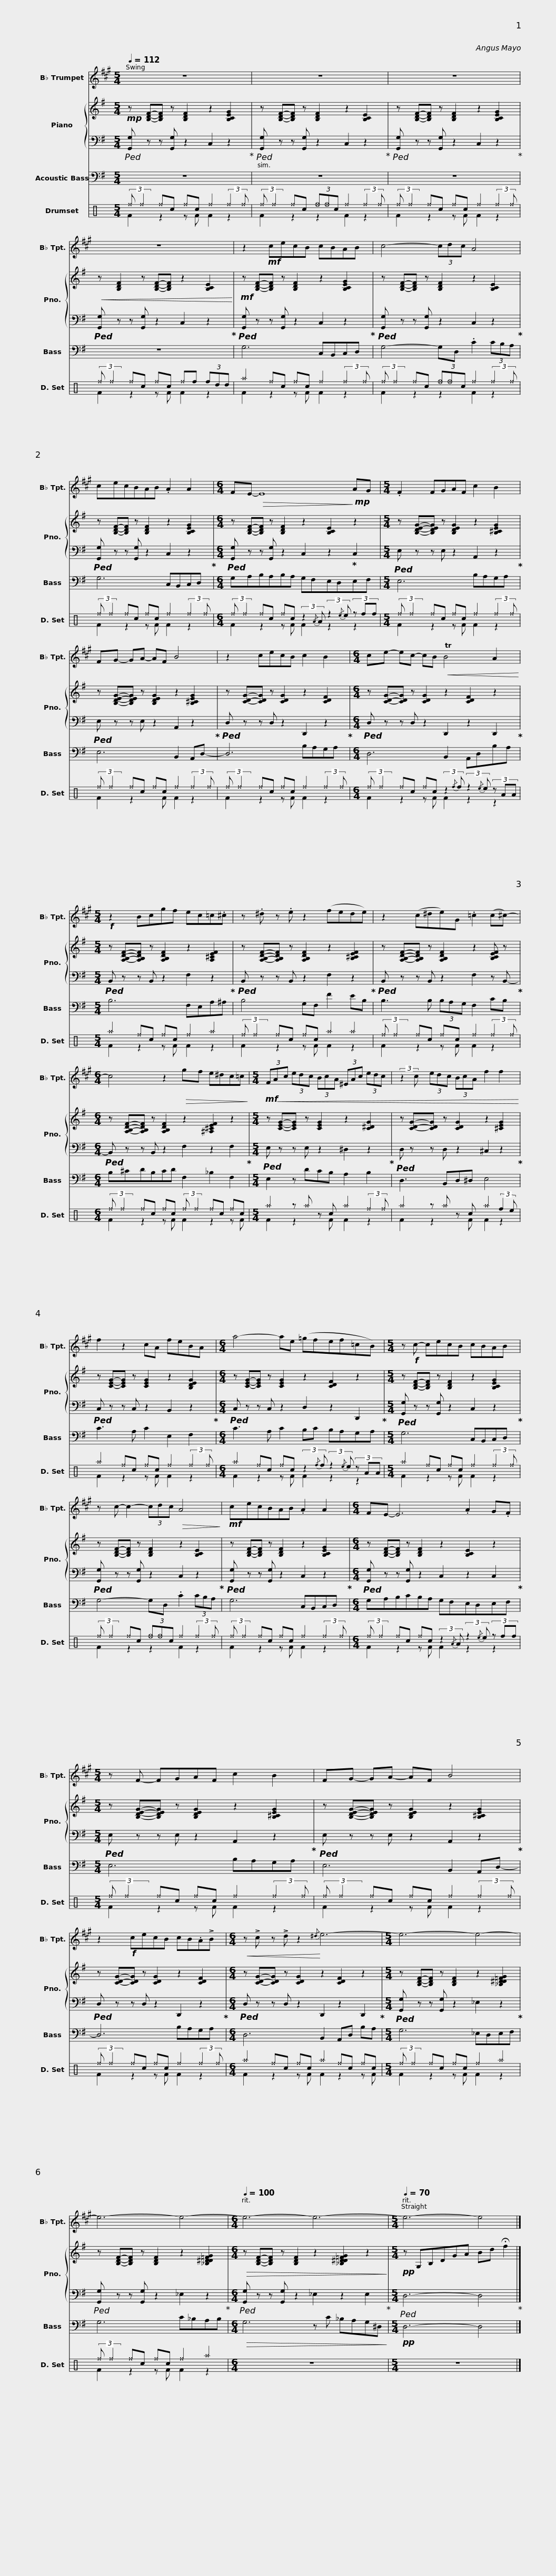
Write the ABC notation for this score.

X:1
%%score 1 { 2 | 3 } 4 ( 5 6 )
L:1/8
Q:1/4=112
M:5/4
I:linebreak $
K:G
V:1 treble transpose=-2
V:2 treble
V:3 bass
V:4 bass transpose=-12
V:5 perc
K:none
V:6 perc
K:none
V:1
[K:A] z10 | z10 |$ z10 | z10 |$ z2!mf! cecB cBAB | %5
 c4- (3cdc A4 |$ cecBAB .A2 A2 |[M:6/4] FE-!>(! E8!>)!!mp! AG |$[M:5/4] .F2 FGAF c2 B2 | FG- GA- AF B4 |$ %10
 z2 cecB c2 B2 |[M:6/4] ce- ec- cB!<(! TB4 A2!<)! |$[M:5/4]!f! z2 Bcgf ec=c.^c | z .^d z .e z2 (fede) |$ z2 (c^de)G .=c2 (c^c-) | %15
[M:6/4] c4 z2!>(! gf e^dc=c!>)! |$[M:5/4]!mf! (3F!<(!Ac (3edc (3BcA (3^EAc (3edc | (3:2:2z2 c (3edc (3BcA f2 f2!<)! |$ f2 z2 cA feBA |[M:6/4] a4- ae (=gfef=cB) |$ %20
[M:5/4] z!f! c- cecB cBAB | z c- c2- (3cdc!>(! A4!>)! |$!mf! cecBAB .A2 A2 |[M:6/4] FE- E6 .A2 G.F |$[M:5/4] z F- FGAF c2 B2 | %25
 FG- GA- AF B4 |$ z2!f! cecB cB.A!>!B |[M:6/4]!<(! z !>!c z !>!d z2!<)!{/^d} e6- |$[M:5/4] e6- e4- | e6- e4- | %30
[M:6/4][Q:1/4=100] e6- e6- |$[M:5/4][Q:1/4=70] e6- e4 |] %32
V:2
!mp! z [B,DF]-[B,DF] z [B,DF]2 z2 [B,CEG]2 | z [B,DF]-[B,DF] z [B,DF]2 z2 [B,CE]2 |$ z [B,DF]-[B,DF] z [B,DF]2 z2 [B,CEG]2 |!<(! z [B,DF]2 z [B,DF]-[B,DF] z2 [B,CE]2!<)! |$!mf! z [B,DF]-[B,DF] z [B,DF]2 z2 [B,CEG]2 | %5
 z [B,DF]-[B,DF] z [B,DF]2 z2 [B,CE]2 |$ z [B,DF]-[B,DF] z [B,DF]2 z2 [B,CEG]2 |[M:6/4] z [B,DF]-[B,DF] z [B,DF]2 z2 [B,CE]2 z2 |$[M:5/4] z [B,DEG]-[B,DEG] z [B,DEG]2 z2 [B,^CEG]2 | z [B,DEG]-[B,DEG] z [B,DEG]2 z2 [B,^CEG]2 |$ %10
 z [CDG]-[CDG] z [CDG]2 z2 [CDF]2 |[M:6/4] z [CDG]-[CDG] z [CDG]2 z2 [CDF]2 z2 |$[M:5/4] z [A,B,DF]-[A,B,DF] z [A,B,DF]2 z2 [A,^CEF]2 | z [A,B,DF]-[A,B,DF] z [A,B,DF]2 z2 [B,^CEF]2 |$ z [A,B,DF]-[A,B,DF] z [A,B,DF]2 z2 [B,CEF] z | %15
[M:6/4] z [A,B,DF]-[A,B,DF] z [A,B,DF]2 z2 [^A,^CEF]2 z2 |$[M:5/4] z [CEG]-[CEG] z [CEG]2 z2 [C^DG]2 | z [CDG]-[CDG] z [CDG]2 z2 [^CEG]2 |$ z [CEG]-[CEG] z [CEG]2 z2 [B,DEG]2 |[M:6/4] z [CEG]-[CEG] z [CEG]2 z2 [CDF]2 z2 |$ %20
[M:5/4] z [B,DF]-[B,DF] z [B,DF]2 z2 [B,CEG]2 | z [B,DF]-[B,DF] z [B,DF]2 z2 [B,CE]2 |$ z [B,DF]-[B,DF] z [B,DF]2 z2 [B,CEG]2 |[M:6/4] z [B,DF]-[B,DF] z [B,DF]2 z2 [B,CE]2 z2 |$[M:5/4] z [B,DEG]-[B,DEG] z [B,DEG]2 z2 [B,^CEG]2 | %25
 z [B,DEG]-[B,DEG] z [B,DEG]2 z2 [B,^CEG]2 |$ z [CDG]-[CDG] z [CDG]2 z2 [CDF]2 |[M:6/4] z [CDG]-[CDG] z [CDG]2 z2 [CDF]2 z2 |$[M:5/4] z [B,DF]-[B,DF] z [B,DF]2 z2 [_B,D^D=FG]2 | z [B,DF]-[B,DF] z [B,DF]2 z2 [_B,D^D=FG]2 | %30
[M:6/4]!>(! z [B,DF]-[B,DF] z [B,DF]2 z2 [_B,D^D=FG]2 z2!>)! |$[M:5/4]!pp! z G,B,DGA Bd !fermata!f2 |] %32
V:3
!ped! [G,,G,] z z [G,,G,] z2 C,2 z2!ped-up! |!ped! [G,,G,] z z [G,,G,] z2 C,2 z2!ped-up! |$!ped! [G,,G,] z z [G,,G,] z2 C,2 z2!ped-up! |!ped! [G,,G,] z z [G,,G,] z2 C,2 z2!ped-up! |$!ped! [G,,G,] z z [G,,G,] z2 C,2 z2!ped-up! | %5
!ped! [G,,G,] z z [G,,G,] z2 C,2 z2!ped-up! |$!ped! [G,,G,] z z [G,,G,] z2 C,2 z2!ped-up! |[M:6/4]!ped! [G,,G,] z z [G,,G,] z2 C,2 z2!ped-up! C,2 |$[M:5/4]!ped! E, z z E, z2 A,,2 z2!ped-up! |!ped! E, z z E, z2 A,,2 z2!ped-up! |$ %10
!ped! D, z z D, z2 D,,2 z2!ped-up! |[M:6/4]!ped! D, z z D, z2 D,,2 z2 D,,2!ped-up! |$[M:5/4]!ped! B,, z z B,, z2 F,2 z2!ped-up! |!ped! B,, z z B,, z2 F,2 z2!ped-up! |$!ped! B,, z z B,, z2 F,2 z B,,-!ped-up! | %15
[M:6/4]!ped! B,, z z B,, z2 F,2 z2 F,2!ped-up! |$[M:5/4]!ped! E, z z E, z2 ^D,2 z2!ped-up! |!ped! D, z z D, z2 ^C,2 z2!ped-up! |$!ped! C, z z C, z2 B,,2 z2!ped-up! |[M:6/4]!ped! C, z z C, z2 D,2 z2 D,,2!ped-up! |$ %20
[M:5/4]!ped! [G,,G,] z z [G,,G,] z2 C,2 z2!ped-up! |!ped! [G,,G,] z z [G,,G,] z2 C,2 z2!ped-up! |$!ped! [G,,G,] z z [G,,G,] z2 C,2 z2!ped-up! |[M:6/4]!ped! [G,,G,] z z [G,,G,] z2 C,2 z2 C,2!ped-up! |$[M:5/4]!ped! E, z z E, z2 A,,2 z2!ped-up! | %25
!ped! E, z z E, z2 A,,2 z2!ped-up! |$!ped! D, z z D, z2 D,,2 z2!ped-up! |[M:6/4]!ped! D, z z D, z2 D,,2 z2 D,,2!ped-up! |$[M:5/4]!ped! [G,,G,] z z [G,,G,] z2 _E,2 z2!ped-up! |!ped! [G,,G,] z z [G,,G,] z2 _E,2 z2!ped-up! | %30
[M:6/4]!ped! [G,,G,] z z [G,,G,] z2 _E,2 z2 E,2!ped-up! |$[M:5/4]!ped! D,6- D,4!ped-up! |] %32
V:4
 z10 | z10 |$ z10 | z10 |$ G,6 C,B,,C,D, | %5
 G,4- G,D, .C2 (3CB,A, |$ G,6 C,B,,C,D, |[M:6/4] G,A,B,A,B,A, G,F,E,D,E,F, |$[M:5/4] E,6 B,A,G,A, | E,6 B,,2 A,,D,- |$ %10
 D,6 B,A,G,A, |[M:6/4] D,6 B,,2 A,,D,B,A, |$[M:5/4] B,6 F,E,A,^A, | B,4 G,F, F2 EB, |$ B,3 B, (3B,A,G, F,2 CB, | %15
[M:6/4] B,^CDB,CD F,2 _B,2 F,2 |$[M:5/4] E,2 z DCB, A,2 B,2 | D,3 B,,D,^D, E,4 |$ C3 A, C2 E,2 F,2 |[M:6/4] C3 A, C2 B,C B,A,G,A, |$ %20
[M:5/4] G,6 C,B,,C,D, | G,4- G,D, .C2 (3CB,A, |$ G,6 C,B,,C,D, |[M:6/4] G,A,B,CB,A, G,F,E,D,E,F, |$[M:5/4] E,6 B,A,G,A, | %25
 E,6 B,,2 A,,D,- |$ D,6 B,A,G,A, |[M:6/4] D,6 B,,2 A,,D, B,A, |$[M:5/4] G,6 _E,D,E,F, | G,6 C_B,A,B, | %30
[M:6/4]!>(! G,6 z C _B,A,G,^D,!>)! |$[M:5/4]!pp! D,6- D,4 |] %32
V:5
[K:C] (3:2:2^f ^f2 ^fc ^fc ^f2 (3:2:2^f2 ^f | (3:2:2^f ^f2 ^fc (3_f_fc ^f2 (3:2:2^f2 ^f |$ (3:2:2^f ^f2 ^fc ^fc ^f2 (3:2:2^f2 ^f | (3:2:2^f ^f2 ^fc ^fc ^ff (3fdd |$ ^a2 ^fc ^fc ^f2 (3:2:2^f2 ^f | %5
 (3:2:2^f ^f2 ^fc (3_f_fc ^f2 (3:2:2^f2 ^f |$ (3:2:2^f ^f2 ^fc ^fc ^f2 (3:2:2^f2 ^f |[M:6/4] (3:2:2^f ^f2 ^fc ^fc (3:2:2z2{/A} A (3:2:2z2{/e} e (3z ff |$[M:5/4] (3:2:2^f ^f2 ^fc ^fc ^f2 (3:2:2^f2 ^f | (3:2:2^f ^f2 ^fc ^fc ^f2 (3:2:2^f2 ^f |$ %10
 (3:2:2^f ^f2 ^fc ^fc ^f2 (3:2:2^f2 ^f |[M:6/4] (3:2:2^f ^f2 ^fc ^fc (3:2:2z2{/f} f (3:2:2z2{/e} e (3z AA |$[M:5/4] ^a2 ^fc ^fc ^f2 ^a2 | (3:2:2^f ^f2 ^fc ^fc ^a2 ^a2 |$ (3:2:2^f ^f2 ^fc ^fc ^f2 (3:2:2^f2 ^f | %15
[M:6/4] (3:2:2^f ^f2 ^fc ^fc (3:2:2^f ^f2 ^fc ^fc |$[M:5/4] ^a2 z ^a z c ^a2 (3:2:2^f2 ^f | ^a2 z ^a z c ^a2 (3:2:2f2 e |$ ^a2 ^fc ^fc ^f2 (3:2:2^f2 ^f |[M:6/4] ^a2 ^fc ^fc (3:2:2z2{/f} f (3:2:2z2{/e} e (3z AA |$ %20
[M:5/4] ^a2 ^fc ^fc ^f2 (3:2:2^f2 ^f | (3:2:2^f ^f2 ^fc (3_f_fc ^f2 (3:2:2^f2 ^f |$ (3:2:2^f ^f2 ^fc ^fc ^f2 (3:2:2^f2 ^f |[M:6/4] (3:2:2^f ^f2 ^fc ^fc (3:2:2z2{/A} A (3:2:2z2{/e} e (3z ff |$[M:5/4] (3:2:2^f ^f2 ^fc ^fc ^f2 (3:2:2^f2 ^f | %25
 (3:2:2^f ^f2 ^fc ^fc ^f2 (3:2:2^f2 ^f |$ (3:2:2^f ^f2 ^fc ^fc ^f2 (3:2:2^f2 ^f |[M:6/4] ^a2 ^fc ^fc ^a2 ^fc ^fc |$[M:5/4] (3:2:2^f ^f2 ^fc ^fc ^f2 ^a2 | (3:2:2^f ^f2 ^fc ^fc ^f2 ^a2 | %30
[M:6/4] z12 |$[M:5/4] z10 |] %32
V:6
[K:C] F2 z2 z F F2 z2 | F2 z2 z2 F2 z2 |$ F2 z2 z F F2 z2 | F2 z2 z F F2 z2 |$ F2 z2 z F F2 z2 | %5
 F2 z2 z2 F2 z2 |$ F2 z2 z F F2 z2 |[M:6/4] F2 z2 z F F2 z2 z2 |$[M:5/4] F2 z2 z F F2 z2 | F2 z2 x F F2 z2 |$ %10
 F2 z2 z F F2 z2 |[M:6/4] F2 z2 z F F2 z2 z2 |$[M:5/4] F2 z2 z F F2 z2 | F2 z2 z F F2 z2 |$ F2 z2 z F F2 z2 | %15
[M:6/4] F2 z2 z F F2 z2 z F |$[M:5/4] F2 z2 z F F2 z2 | F2 z2 z F F2 z2 |$ F2 z2 z F F2 z2 |[M:6/4] F2 z2 z F F2 z2 z2 |$ %20
[M:5/4] F2 z2 z F F2 z2 | F2 z2 z2 F2 z2 |$ F2 z2 z F F2 z2 |[M:6/4] F2 z2 z F F2 z2 z2 |$[M:5/4] F2 z2 z F F2 z2 | %25
 F2 z2 z F F2 z2 |$ F2 z2 z F F2 z2 |[M:6/4] F2 z2 z F F2 z2 z F |$[M:5/4] F2 z2 z F F2 z2 | F2 z2 z F F2 z2 | %30
[M:6/4] x12 |$[M:5/4] x10 |] %32
